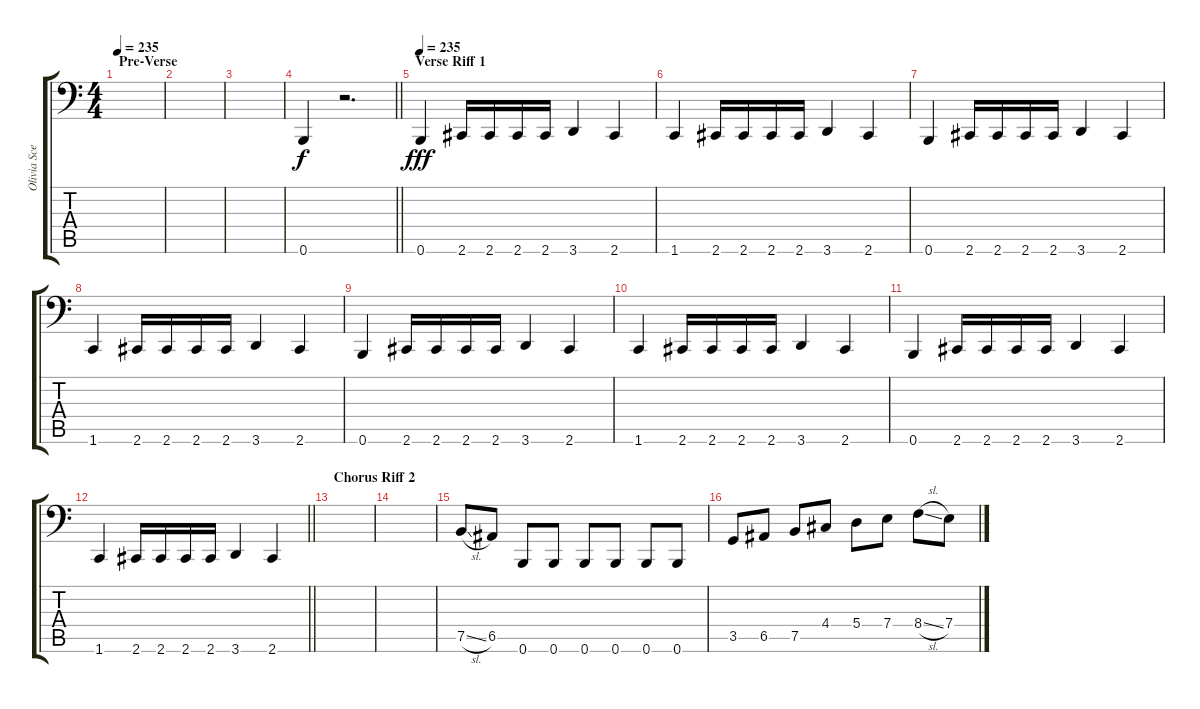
\track ("Olivia Scemama" "Olivia Sce") {instrument electricbasspick}
\staff {score tabs}
\tuning (B2 Gb2 D2 A1 E1 B0) {hide}
\ts (4 4)
\section ("" "Pre-Verse")
\tempo 235
\clef f4
\ks c
|
|
|
\barLineRight lightlight
0.6.4{dy f} r.2{d} |
\section ("" "Verse Riff 1")
\tempo 235
0.6.4{dy fff} 2.6.16 2.6.16 2.6.16 2.6.16 3.6.4 2.6.4 |
1.6.4 2.6.16 2.6.16 2.6.16 2.6.16 3.6.4 2.6.4 |
0.6.4 2.6.16 2.6.16 2.6.16 2.6.16 3.6.4 2.6.4 |
1.6.4 2.6.16 2.6.16 2.6.16 2.6.16 3.6.4 2.6.4 |
0.6.4 2.6.16 2.6.16 2.6.16 2.6.16 3.6.4 2.6.4 |
1.6.4 2.6.16 2.6.16 2.6.16 2.6.16 3.6.4 2.6.4 |
0.6.4 2.6.16 2.6.16 2.6.16 2.6.16 3.6.4 2.6.4 |
\barLineRight lightlight
1.6.4 2.6.16 2.6.16 2.6.16 2.6.16 3.6.4 2.6.4 |
\section ("" "Chorus Riff 2")
|
|
7.5{sl}.8 6.5.8 0.6.8 0.6.8 0.6.8 0.6.8 0.6.8 0.6.8 |
3.5.8 6.5.8 7.5.8 4.4.8 5.4.8 7.4.8 8.4{sl}.8 7.4.8
